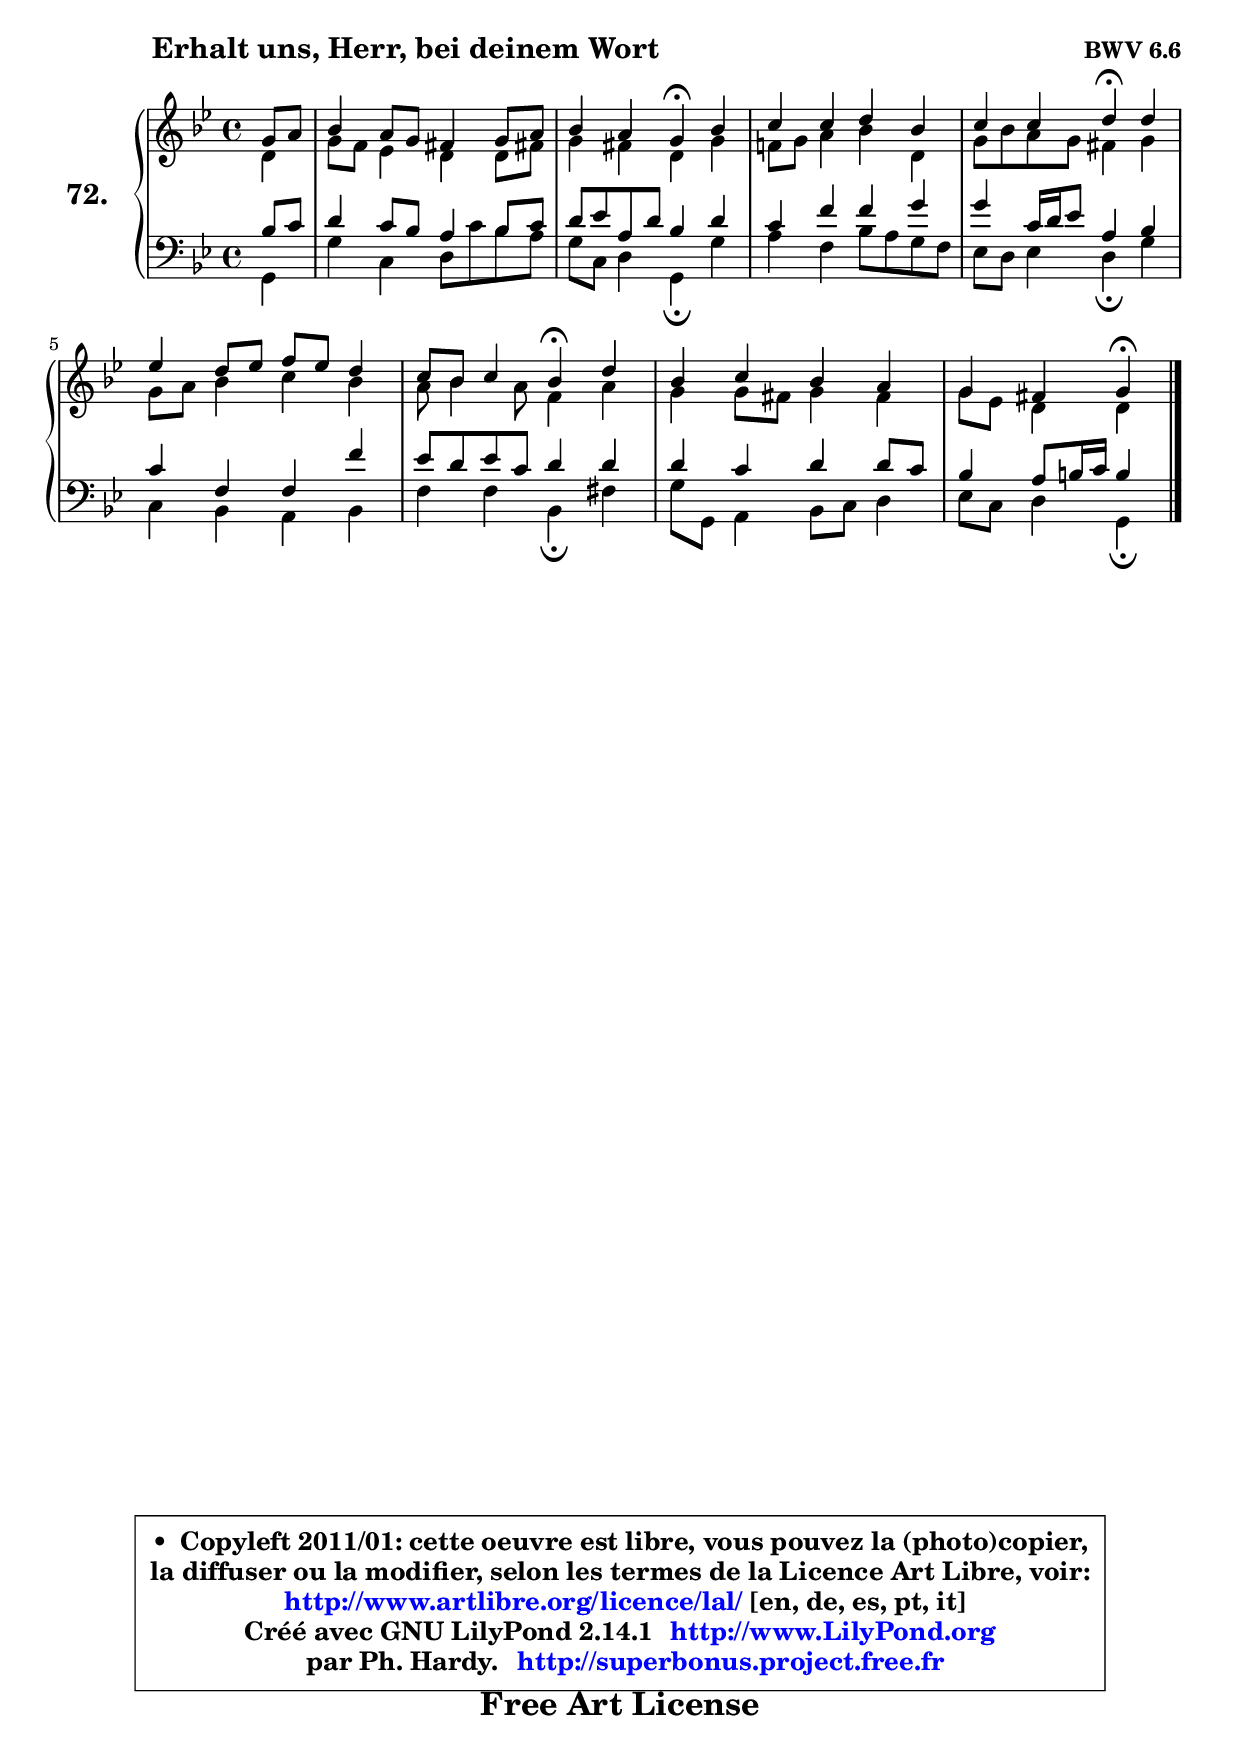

\version "2.14.1"

    \paper {
%	system-system-spacing #'padding = #0.1
%	score-system-spacing #'padding = #0.1
%	ragged-bottom = ##f
%	ragged-last-bottom = ##f
	}

    \header {
      opus = \markup { \bold "BWV 6.6" }
      piece = \markup { \hspace #9 \fontsize #2 \bold "Erhalt uns, Herr, bei deinem Wort" }
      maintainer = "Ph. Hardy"
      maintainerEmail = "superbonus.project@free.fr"
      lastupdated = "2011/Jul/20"
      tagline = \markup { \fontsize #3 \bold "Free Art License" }
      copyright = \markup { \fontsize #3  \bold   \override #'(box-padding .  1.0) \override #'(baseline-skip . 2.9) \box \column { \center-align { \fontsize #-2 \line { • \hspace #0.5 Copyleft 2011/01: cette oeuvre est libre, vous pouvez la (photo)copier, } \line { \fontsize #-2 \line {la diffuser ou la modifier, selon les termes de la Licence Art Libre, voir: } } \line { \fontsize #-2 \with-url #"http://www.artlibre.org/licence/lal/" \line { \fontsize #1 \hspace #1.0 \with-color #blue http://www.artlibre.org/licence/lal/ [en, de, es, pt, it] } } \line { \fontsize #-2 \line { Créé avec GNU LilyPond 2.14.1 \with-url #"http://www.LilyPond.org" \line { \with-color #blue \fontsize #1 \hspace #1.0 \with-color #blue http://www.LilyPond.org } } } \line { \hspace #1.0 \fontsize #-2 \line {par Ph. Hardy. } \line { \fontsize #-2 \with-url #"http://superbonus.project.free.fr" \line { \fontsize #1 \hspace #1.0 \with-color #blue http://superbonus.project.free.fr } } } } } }

	  }

  guidemidi = {
        r4 |
        R1 |
        r2 \tempo 4 = 30 r4 \tempo 4 = 78 r4 |
        R1 |
        r2 \tempo 4 = 30 r4 \tempo 4 = 78 r4 |
        R1 |
        r2 \tempo 4 = 30 r4 \tempo 4 = 78 r4 |
        R1 |
        r2 \tempo 4 = 30 r4 
	}

  upper = {
	\time 4/4
	\key g \minor
	\clef treble
	\partial 4
	\voiceOne
	<< { 
	% SOPRANO
	\set Voice.midiInstrument = "acoustic grand"
	\relative c'' {
        g8 a |
        bes4 a8 g fis4 g8 a |
        bes4 a g\fermata bes |
        c4 c d bes |
        c4 c d\fermata d4 |
        es4 d8 es f es d4 |
        c8 bes c4 bes\fermata d4 |
        bes4 c bes a |
        g4 fis g\fermata
        \bar "|."
	} % fin de relative
	}

	\context Voice="1" { \voiceTwo 
	% ALTO
	\set Voice.midiInstrument = "acoustic grand"
	\relative c' {
        d4 |
        g8 f es4 d d8 fis! |
        g4 fis d g |
        f!8 g a4 bes d, |
        g8 bes a g fis4 g |
        g8 a bes4 c bes |
        a8 bes4 a8 f4 a |
        g4 g8 fis g4 fis |
        g8 es d4 d4
        \bar "|."
	} % fin de relative
	\oneVoice
	} >>
	}

    lower = {
	\time 4/4
	\key g \minor
	\clef bass
	\partial 4
	\voiceOne
	<< { 
	% TENOR
	\set Voice.midiInstrument = "acoustic grand"
	\relative c' {
        bes8 c |
        d4 c8 bes a4 bes8 c |
        d8 es a, d bes4 d |
        c4 f f g |
        g4 c,16 d es8 a,4 bes |
        c4 f, f f' |
        es8 d es c d4 d |
        d4 c d d8 c |
        bes4 a8 b16 c b4
        \bar "|."
	} % fin de relative
	}
	\context Voice="1" { \voiceTwo 
	% BASS
	\set Voice.midiInstrument = "acoustic grand"
	\relative c {
        g4 |
        g'4 c, d8 c' bes a |
        g8 c, d4 g,\fermata g' |
        a4 f bes8 a g f |
        es8 d es4 d4\fermata g |
        c,4 bes a bes |
        f'4 f bes,\fermata fis' |
        g8 g, a4 bes8 c d4 |
        es8 c d4 g,\fermata
        \bar "|."
	} % fin de relative
	\oneVoice
	} >>
	}


    \score { 

	\new PianoStaff <<
	\set PianoStaff.instrumentName = \markup { \bold \huge "72." }
	\new Staff = "upper" \upper
	\new Staff = "lower" \lower
	>>

    \layout {
%	ragged-last = ##f
	   }

         } % fin de score

  \score {
    \unfoldRepeats { << \guidemidi \upper \lower >> }
    \midi {
    \context {
     \Staff
      \remove "Staff_performer"
               }

     \context {
      \Voice
       \consists "Staff_performer"
                }

     \context { 
      \Score
      tempoWholesPerMinute = #(ly:make-moment 78 4)
		}
	    }
	}

